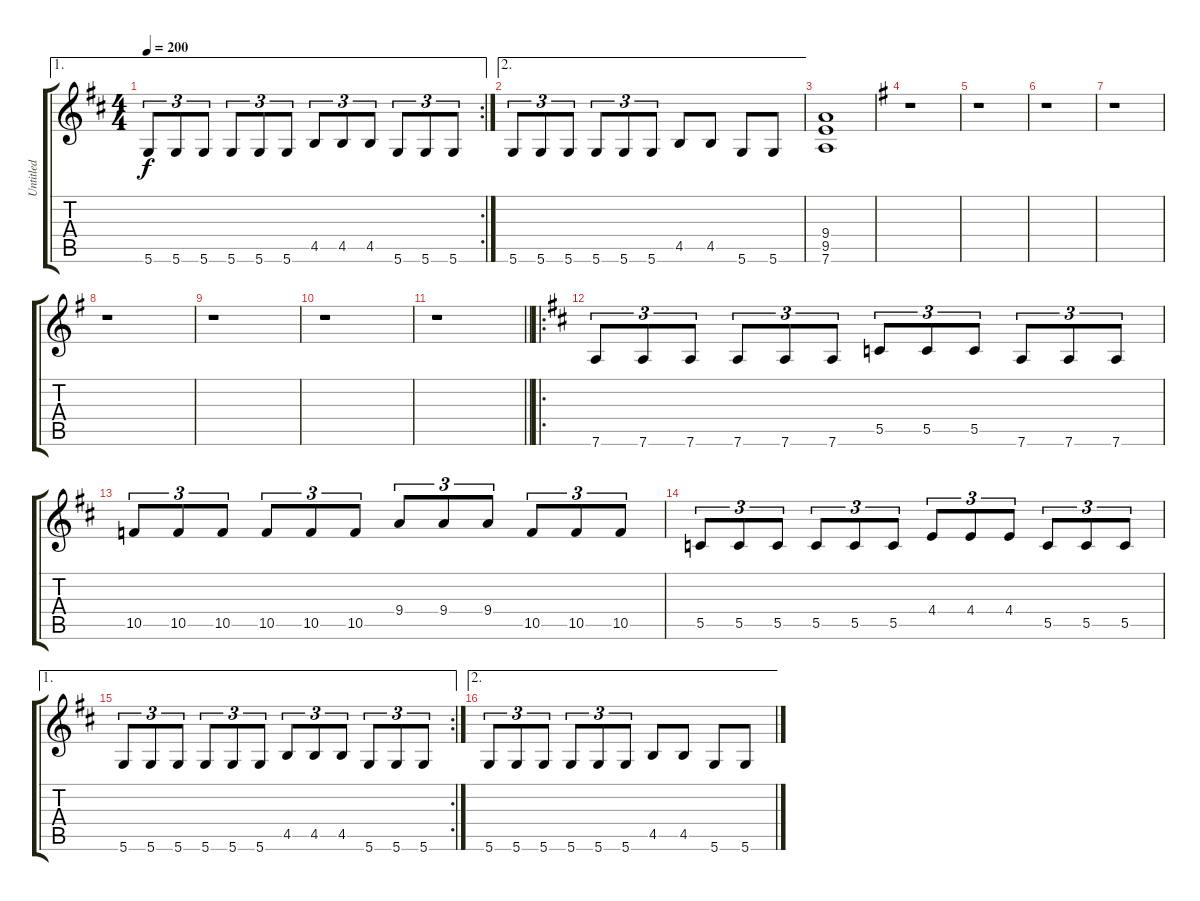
\track ("Untitled" "Untitled") {instrument distortionguitar}
\staff {score tabs}
\tuning (D4 A3 F3 C3 G2 D2) {hide}
\ae 1
\rc 2
\ts (4 4)
\tempo 200
\clef g2
\ks d
5.6.8{tu (3 2) dy f} 5.6.8{tu (3 2)} 5.6.8{tu (3 2)} 5.6.8{tu (3 2)} 5.6.8{tu (3 2)} 5.6.8{tu (3 2)} 4.5.8{tu (3 2)} 4.5.8{tu (3 2)} 4.5.8{tu (3 2)} 5.6.8{tu (3 2)} 5.6.8{tu (3 2)} 5.6.8{tu (3 2)} |
\ae 2
5.6.8{tu (3 2)} 5.6.8{tu (3 2)} 5.6.8{tu (3 2)} 5.6.8{tu (3 2)} 5.6.8{tu (3 2)} 5.6.8{tu (3 2)} 4.5.8 4.5.8 5.6.8 5.6.8 |
(9.4 9.5 7.6).1 |
\ks g
r.1 |
r.1 |
r.1 |
r.1 |
r.1 |
r.1 |
r.1 |
\barLineRight lightlight
r.1 |
\ro
\ks d
7.6.8{tu (3 2)} 7.6.8{tu (3 2)} 7.6.8{tu (3 2)} 7.6.8{tu (3 2)} 7.6.8{tu (3 2)} 7.6.8{tu (3 2)} 5.5.8{tu (3 2)} 5.5.8{tu (3 2)} 5.5.8{tu (3 2)} 7.6.8{tu (3 2)} 7.6.8{tu (3 2)} 7.6.8{tu (3 2)} |
10.5.8{tu (3 2)} 10.5.8{tu (3 2)} 10.5.8{tu (3 2)} 10.5.8{tu (3 2)} 10.5.8{tu (3 2)} 10.5.8{tu (3 2)} 9.4.8{tu (3 2)} 9.4.8{tu (3 2)} 9.4.8{tu (3 2)} 10.5.8{tu (3 2)} 10.5.8{tu (3 2)} 10.5.8{tu (3 2)} |
5.5.8{tu (3 2)} 5.5.8{tu (3 2)} 5.5.8{tu (3 2)} 5.5.8{tu (3 2)} 5.5.8{tu (3 2)} 5.5.8{tu (3 2)} 4.4.8{tu (3 2)} 4.4.8{tu (3 2)} 4.4.8{tu (3 2)} 5.5.8{tu (3 2)} 5.5.8{tu (3 2)} 5.5.8{tu (3 2)} |
\ae 1
\rc 2
5.6.8{tu (3 2)} 5.6.8{tu (3 2)} 5.6.8{tu (3 2)} 5.6.8{tu (3 2)} 5.6.8{tu (3 2)} 5.6.8{tu (3 2)} 4.5.8{tu (3 2)} 4.5.8{tu (3 2)} 4.5.8{tu (3 2)} 5.6.8{tu (3 2)} 5.6.8{tu (3 2)} 5.6.8{tu (3 2)} |
\ae 2
5.6.8{tu (3 2)} 5.6.8{tu (3 2)} 5.6.8{tu (3 2)} 5.6.8{tu (3 2)} 5.6.8{tu (3 2)} 5.6.8{tu (3 2)} 4.5.8 4.5.8 5.6.8 5.6.8
